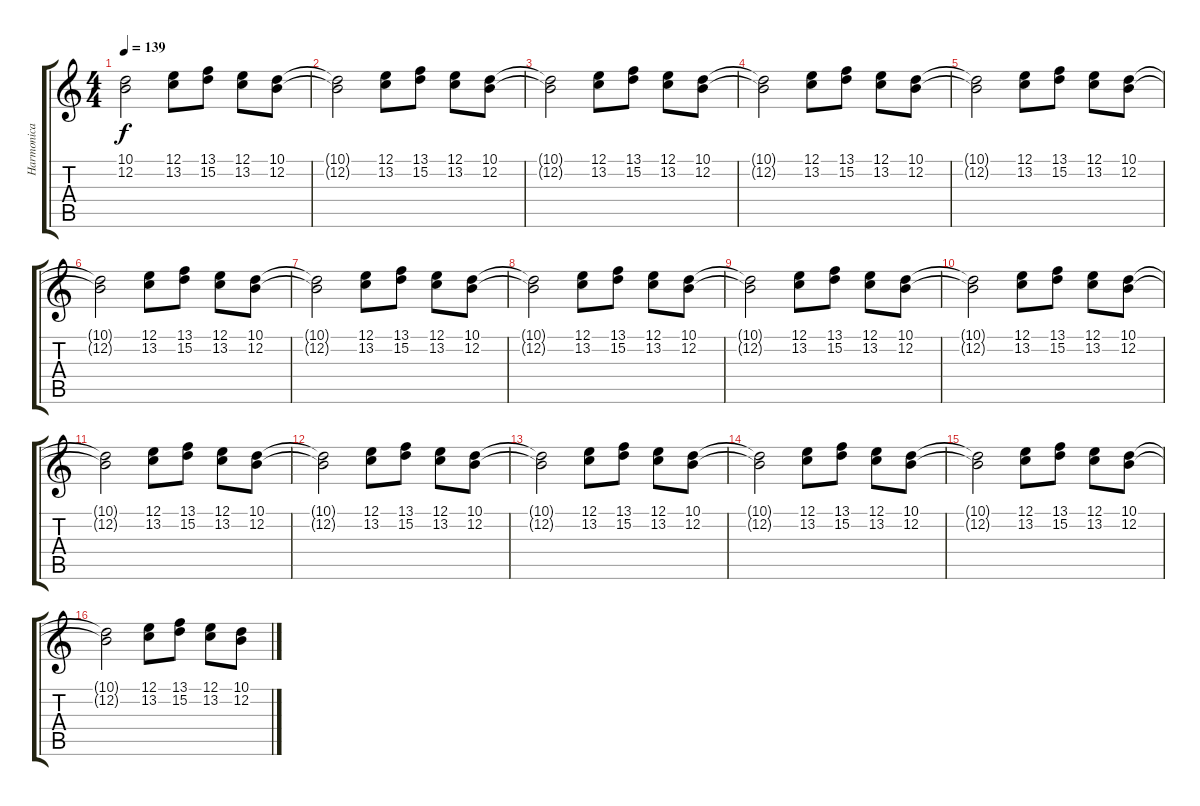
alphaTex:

\track ("Harmonica" "Harmonica") {instrument harmonica}
\staff {score tabs}
\tuning (E4 B3 G3 D3 A2 E2) {hide}
\ts (4 4)
\tempo 139
\clef g2
\ks c
(10.1 12.2).2{dy f} (12.1 13.2).8 (13.1 15.2).8 (12.1 13.2).8 (10.1 12.2).8 |
(10.1{t} 12.2{t}).2 (12.1 13.2).8 (13.1 15.2).8 (12.1 13.2).8 (10.1 12.2).8 |
(10.1{t} 12.2{t}).2 (12.1 13.2).8 (13.1 15.2).8 (12.1 13.2).8 (10.1 12.2).8 |
(10.1{t} 12.2{t}).2 (12.1 13.2).8 (13.1 15.2).8 (12.1 13.2).8 (10.1 12.2).8 |
(10.1{t} 12.2{t}).2 (12.1 13.2).8 (13.1 15.2).8 (12.1 13.2).8 (10.1 12.2).8 |
(10.1{t} 12.2{t}).2 (12.1 13.2).8 (13.1 15.2).8 (12.1 13.2).8 (10.1 12.2).8 |
(10.1{t} 12.2{t}).2 (12.1 13.2).8 (13.1 15.2).8 (12.1 13.2).8 (10.1 12.2).8 |
(10.1{t} 12.2{t}).2 (12.1 13.2).8 (13.1 15.2).8 (12.1 13.2).8 (10.1 12.2).8 |
(10.1{t} 12.2{t}).2 (12.1 13.2).8 (13.1 15.2).8 (12.1 13.2).8 (10.1 12.2).8 |
(10.1{t} 12.2{t}).2 (12.1 13.2).8 (13.1 15.2).8 (12.1 13.2).8 (10.1 12.2).8 |
(10.1{t} 12.2{t}).2 (12.1 13.2).8 (13.1 15.2).8 (12.1 13.2).8 (10.1 12.2).8 |
(10.1{t} 12.2{t}).2 (12.1 13.2).8 (13.1 15.2).8 (12.1 13.2).8 (10.1 12.2).8 |
(10.1{t} 12.2{t}).2 (12.1 13.2).8 (13.1 15.2).8 (12.1 13.2).8 (10.1 12.2).8 |
(10.1{t} 12.2{t}).2 (12.1 13.2).8 (13.1 15.2).8 (12.1 13.2).8 (10.1 12.2).8 |
(10.1{t} 12.2{t}).2 (12.1 13.2).8 (13.1 15.2).8 (12.1 13.2).8 (10.1 12.2).8 |
(10.1{t} 12.2{t}).2 (12.1 13.2).8 (13.1 15.2).8 (12.1 13.2).8 (10.1 12.2).8
